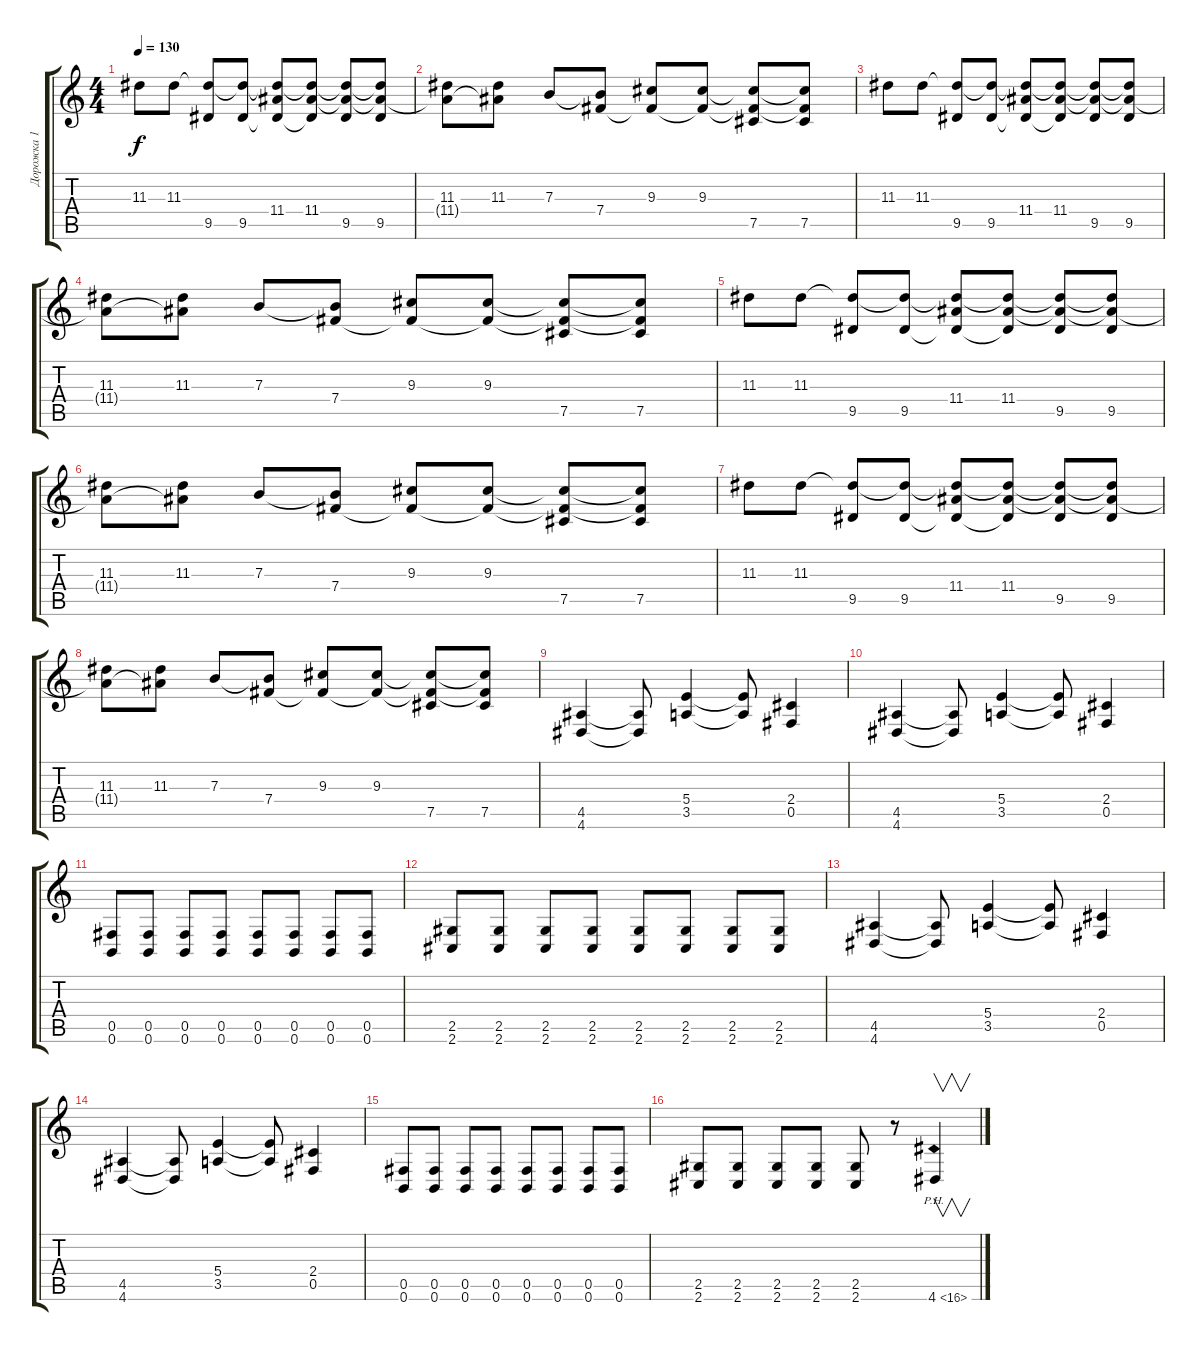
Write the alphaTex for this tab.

\track ("Дорожка 1" "Дорожка 1") {instrument distortionguitar}
\staff {score tabs}
\tuning (Db4 Ab3 E3 B2 Gb2 B1) {hide}
\ts (4 4)
\tempo 130
\clef g2
\ks c
11.3.8{dy f} 11.3.8 (11.3{t} 9.5).8 (11.3{t} 9.5).8 (11.3{t} 11.4 9.5{t}).8 (11.3{t} 11.4 9.5{t}).8 (11.3{t} 11.4{t} 9.5).8 (11.3{t} 11.4{t} 9.5).8 |
(11.3 11.4{t}).8 (11.3 11.4{t}).8 7.3.8 (7.3{t} 7.4).8 (9.3 7.4{t}).8 (9.3 7.4{t}).8 (9.3{t} 7.4{t} 7.5).8 (9.3{t} 7.4{t} 7.5).8 |
11.3.8 11.3.8 (11.3{t} 9.5).8 (11.3{t} 9.5).8 (11.3{t} 11.4 9.5{t}).8 (11.3{t} 11.4 9.5{t}).8 (11.3{t} 11.4{t} 9.5).8 (11.3{t} 11.4{t} 9.5).8 |
(11.3 11.4{t}).8 (11.3 11.4{t}).8 7.3.8 (7.3{t} 7.4).8 (9.3 7.4{t}).8 (9.3 7.4{t}).8 (9.3{t} 7.4{t} 7.5).8 (9.3{t} 7.4{t} 7.5).8 |
11.3.8 11.3.8 (11.3{t} 9.5).8 (11.3{t} 9.5).8 (11.3{t} 11.4 9.5{t}).8 (11.3{t} 11.4 9.5{t}).8 (11.3{t} 11.4{t} 9.5).8 (11.3{t} 11.4{t} 9.5).8 |
(11.3 11.4{t}).8 (11.3 11.4{t}).8 7.3.8 (7.3{t} 7.4).8 (9.3 7.4{t}).8 (9.3 7.4{t}).8 (9.3{t} 7.4{t} 7.5).8 (9.3{t} 7.4{t} 7.5).8 |
11.3.8 11.3.8 (11.3{t} 9.5).8 (11.3{t} 9.5).8 (11.3{t} 11.4 9.5{t}).8 (11.3{t} 11.4 9.5{t}).8 (11.3{t} 11.4{t} 9.5).8 (11.3{t} 11.4{t} 9.5).8 |
(11.3 11.4{t}).8 (11.3 11.4{t}).8 7.3.8 (7.3{t} 7.4).8 (9.3 7.4{t}).8 (9.3 7.4{t}).8 (9.3{t} 7.4{t} 7.5).8 (9.3{t} 7.4{t} 7.5).8 |
(4.5 4.6).4 (4.5{t} 4.6{t}).8 (5.4 3.5).4 (5.4{t} 3.5{t}).8 (2.4 0.5).4 |
(4.5 4.6).4 (4.5{t} 4.6{t}).8 (5.4 3.5).4 (5.4{t} 3.5{t}).8 (2.4 0.5).4 |
(0.5 0.6).8 (0.5 0.6).8 (0.5 0.6).8 (0.5 0.6).8 (0.5 0.6).8 (0.5 0.6).8 (0.5 0.6).8 (0.5 0.6).8 |
(2.5 2.6).8 (2.5 2.6).8 (2.5 2.6).8 (2.5 2.6).8 (2.5 2.6).8 (2.5 2.6).8 (2.5 2.6).8 (2.5 2.6).8 |
(4.5 4.6).4 (4.5{t} 4.6{t}).8 (5.4 3.5).4 (5.4{t} 3.5{t}).8 (2.4 0.5).4 |
(4.5 4.6).4 (4.5{t} 4.6{t}).8 (5.4 3.5).4 (5.4{t} 3.5{t}).8 (2.4 0.5).4 |
(0.5 0.6).8 (0.5 0.6).8 (0.5 0.6).8 (0.5 0.6).8 (0.5 0.6).8 (0.5 0.6).8 (0.5 0.6).8 (0.5 0.6).8 |
(2.5 2.6).8 (2.5 2.6).8 (2.5 2.6).8 (2.5 2.6).8 (2.5 2.6).8 r.8 4.6{ph 12}.4{v}
